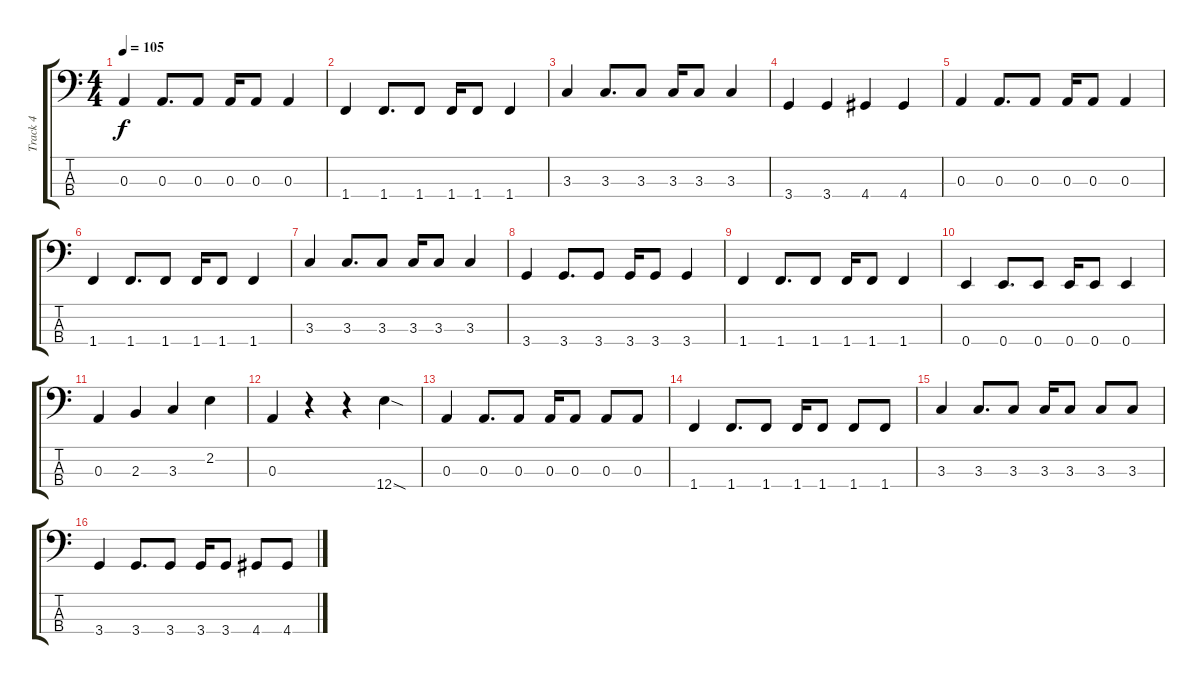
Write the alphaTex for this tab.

\track ("Track 4" "Track 4") {instrument electricbassfinger}
\staff {score tabs}
\tuning (G2 D2 A1 E1) {hide}
\ts (4 4)
\tempo 105
\clef f4
\ks c
0.3.4{dy f} 0.3.8{d} 0.3.8 0.3.16 0.3.8 0.3.4 |
1.4.4 1.4.8{d} 1.4.8 1.4.16 1.4.8 1.4.4 |
3.3.4 3.3.8{d} 3.3.8 3.3.16 3.3.8 3.3.4 |
3.4.4 3.4.4 4.4.4 4.4.4 |
0.3.4 0.3.8{d} 0.3.8 0.3.16 0.3.8 0.3.4 |
1.4.4 1.4.8{d} 1.4.8 1.4.16 1.4.8 1.4.4 |
3.3.4 3.3.8{d} 3.3.8 3.3.16 3.3.8 3.3.4 |
3.4.4 3.4.8{d} 3.4.8 3.4.16 3.4.8 3.4.4 |
1.4.4 1.4.8{d} 1.4.8 1.4.16 1.4.8 1.4.4 |
0.4.4 0.4.8{d} 0.4.8 0.4.16 0.4.8 0.4.4 |
0.3.4 2.3.4 3.3.4 2.2.4 |
0.3.4 r.4 r.4 12.4{sod}.4 |
0.3.4 0.3.8{d} 0.3.8 0.3.16 0.3.8 0.3.8 0.3.8 |
1.4.4 1.4.8{d} 1.4.8 1.4.16 1.4.8 1.4.8 1.4.8 |
3.3.4 3.3.8{d} 3.3.8 3.3.16 3.3.8 3.3.8 3.3.8 |
3.4.4 3.4.8{d} 3.4.8 3.4.16 3.4.8 4.4.8 4.4.8
